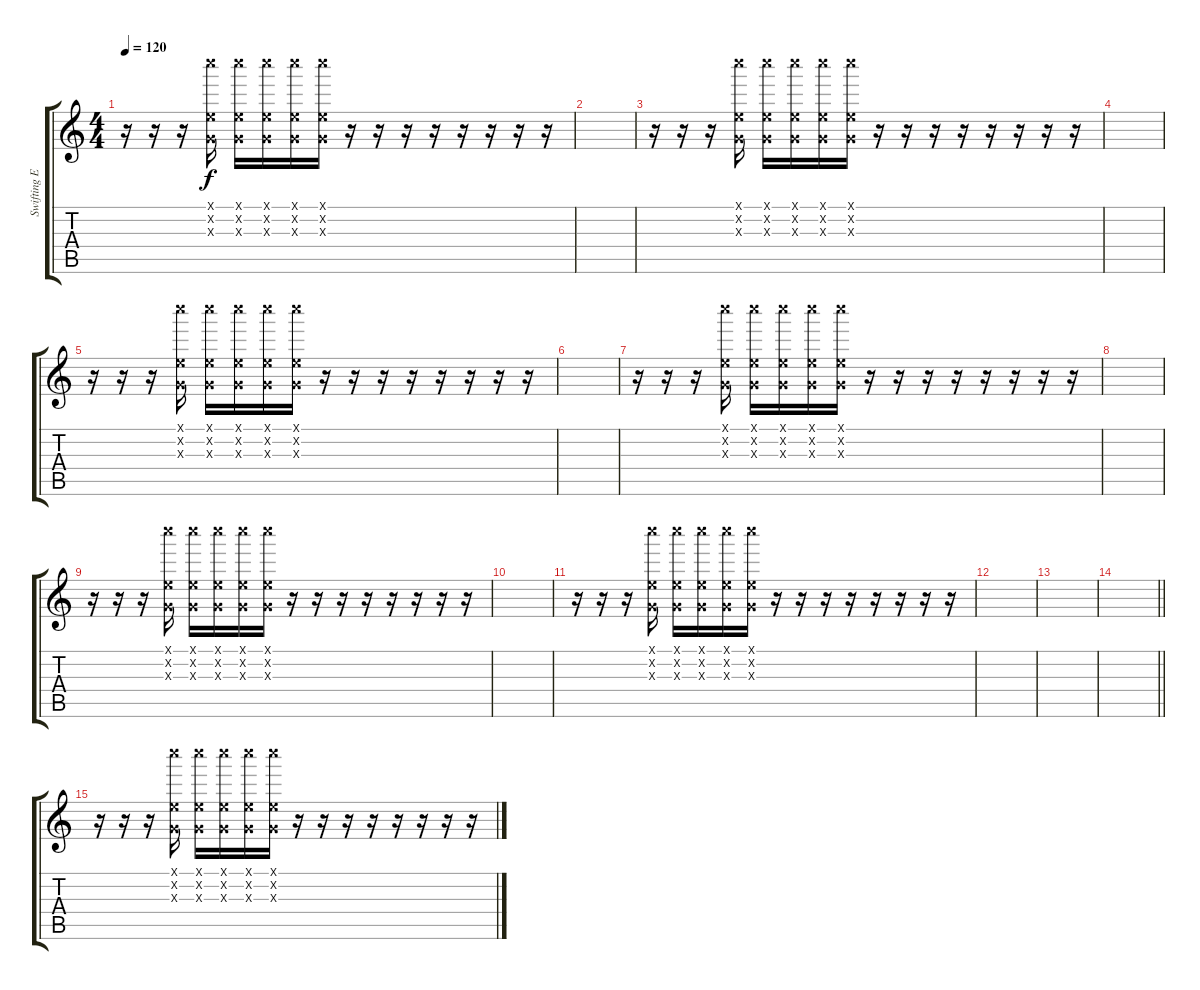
\track ("Swifting Effect" "Swifting E") {instrument electricguitarmuted}
\staff {score tabs}
\tuning (E4 B3 G3 D3 A2 E2) {hide}
\ts (4 4)
\tempo 120
\clef g2
\ks c
r.16{dy f} r.16 r.16 (0.1{x} 25.2{x} 0.3{x}).16 (0.1{x} 25.2{x} 0.3{x}).16 (0.1{x} 25.2{x} 0.3{x}).16 (0.1{x} 25.2{x} 0.3{x}).16 (0.1{x} 25.2{x} 0.3{x}).16 r.16 r.16 r.16 r.16 r.16 r.16 r.16 r.16 |
|
r.16 r.16 r.16 (0.1{x} 25.2{x} 0.3{x}).16 (0.1{x} 25.2{x} 0.3{x}).16 (0.1{x} 25.2{x} 0.3{x}).16 (0.1{x} 25.2{x} 0.3{x}).16 (0.1{x} 25.2{x} 0.3{x}).16 r.16 r.16 r.16 r.16 r.16 r.16 r.16 r.16 |
|
r.16 r.16 r.16 (0.1{x} 25.2{x} 0.3{x}).16 (0.1{x} 25.2{x} 0.3{x}).16 (0.1{x} 25.2{x} 0.3{x}).16 (0.1{x} 25.2{x} 0.3{x}).16 (0.1{x} 25.2{x} 0.3{x}).16 r.16 r.16 r.16 r.16 r.16 r.16 r.16 r.16 |
|
r.16 r.16 r.16 (0.1{x} 25.2{x} 0.3{x}).16 (0.1{x} 25.2{x} 0.3{x}).16 (0.1{x} 25.2{x} 0.3{x}).16 (0.1{x} 25.2{x} 0.3{x}).16 (0.1{x} 25.2{x} 0.3{x}).16 r.16 r.16 r.16 r.16 r.16 r.16 r.16 r.16 |
|
r.16 r.16 r.16 (0.1{x} 25.2{x} 0.3{x}).16 (0.1{x} 25.2{x} 0.3{x}).16 (0.1{x} 25.2{x} 0.3{x}).16 (0.1{x} 25.2{x} 0.3{x}).16 (0.1{x} 25.2{x} 0.3{x}).16 r.16 r.16 r.16 r.16 r.16 r.16 r.16 r.16 |
|
r.16 r.16 r.16 (0.1{x} 25.2{x} 0.3{x}).16 (0.1{x} 25.2{x} 0.3{x}).16 (0.1{x} 25.2{x} 0.3{x}).16 (0.1{x} 25.2{x} 0.3{x}).16 (0.1{x} 25.2{x} 0.3{x}).16 r.16 r.16 r.16 r.16 r.16 r.16 r.16 r.16 |
|
|
\barLineRight lightlight
|
r.16 r.16 r.16 (0.1{x} 25.2{x} 0.3{x}).16 (0.1{x} 25.2{x} 0.3{x}).16 (0.1{x} 25.2{x} 0.3{x}).16 (0.1{x} 25.2{x} 0.3{x}).16 (0.1{x} 25.2{x} 0.3{x}).16 r.16 r.16 r.16 r.16 r.16 r.16 r.16 r.16
